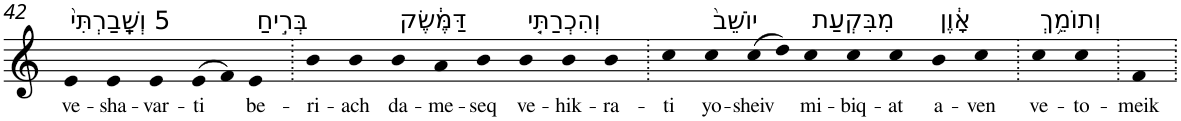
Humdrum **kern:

**kern	**text
*part1	*part1
*staff1	*staff1
*I"Piano	*
*I'Pno	*
!!LO:PB:g=z
*clefG2	*
*k[]	*
=42	=42
!LO:TX:a:t=5 וְשָֽׁבַרְתִּי֙	!
!	!LO:LY:b
4e	ve-
!	!LO:LY:b
4e	-sha-
!	!LO:LY:b
4e	-var-
!	!LO:LY:b
(>8e	-ti
8f)	.
!LO:TX:a:t=בְּרִ֣יחַ	!
!	!LO:LY:b
4e	be-
=43.	=43.
!	!LO:LY:b
4b	-ri-
!	!LO:LY:b
4b	-ach
!LO:TX:a:t=דַּמֶּ֔שֶׂק	!
!	!LO:LY:b
4b	da-
!	!LO:LY:b
4a	-me-
!	!LO:LY:b
4b	-seq
!LO:TX:a:t=וְהִכְרַתִּ֤י	!
!	!LO:LY:b
4b	ve-
!	!LO:LY:b
4b	-hik-
!	!LO:LY:b
4b	-ra-
=44.	=44.
!	!LO:LY:b
4cc	-ti
!LO:TX:a:t=יוֹשֵׁב֙	!
!	!LO:LY:b
4cc	yo-
!	!LO:LY:b
(>8cc	-sheiv
8dd)	.
!LO:TX:a:t=מִבִּקְעַת	!
!	!LO:LY:b
4cc	mi-
!	!LO:LY:b
4cc	-biq-
!	!LO:LY:b
4cc	-at
!LO:TX:a:t=אָ֔וֶן	!
!	!LO:LY:b
4b	a-
!	!LO:LY:b
4cc	-ven
=45.	=45.
!LO:TX:a:t=וְתוֹמֵ֥ךְ	!
!	!LO:LY:b
4cc	ve-
!	!LO:LY:b
4cc	-to-
=46.	=46.
!	!LO:LY:b
4f	-meik
=.	=.
*-	*-
